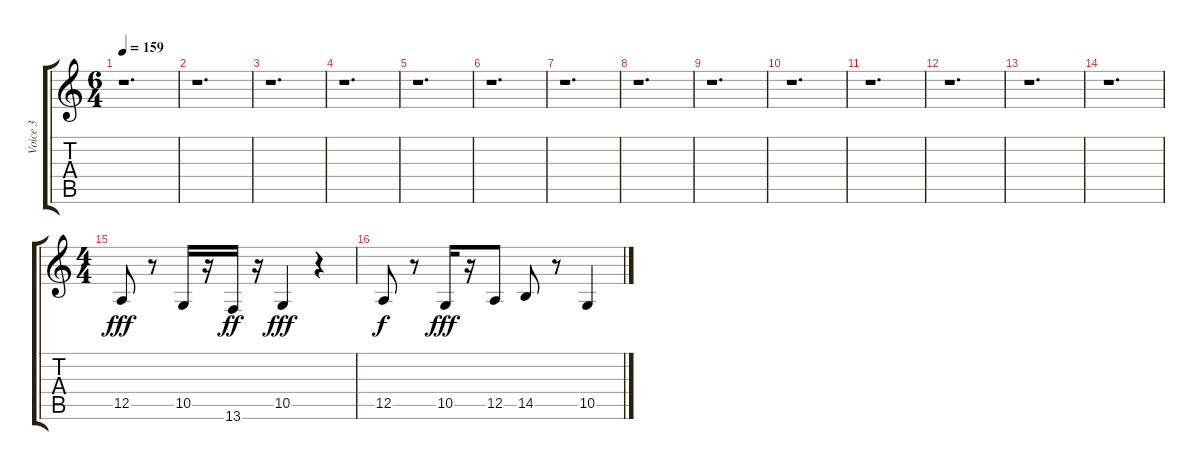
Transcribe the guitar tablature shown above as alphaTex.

\track ("Voice 3" "Voice 3") {instrument choiraahs}
\staff {score tabs}
\tuning (E4 B3 G3 D3 A2 E2) {hide}
\ts (6 4)
\tempo 159
\clef g2
\ks c
r.1{d dy f} |
r.1{d} |
r.1{d} |
r.1{d} |
r.1{d} |
r.1{d} |
r.1{d} |
r.1{d} |
r.1{d} |
r.1{d} |
r.1{d} |
r.1{d} |
r.1{d} |
r.1{d} |
\ts (4 4)
12.5.8{dy fff} r.8 10.5.16 r.16 13.6.16{dy ff} r.16 10.5.4{dy fff} r.4 |
12.5.8{dy f} r.8 10.5.16{dy fff} r.16 12.5.8 14.5.8 r.8 10.5.4
